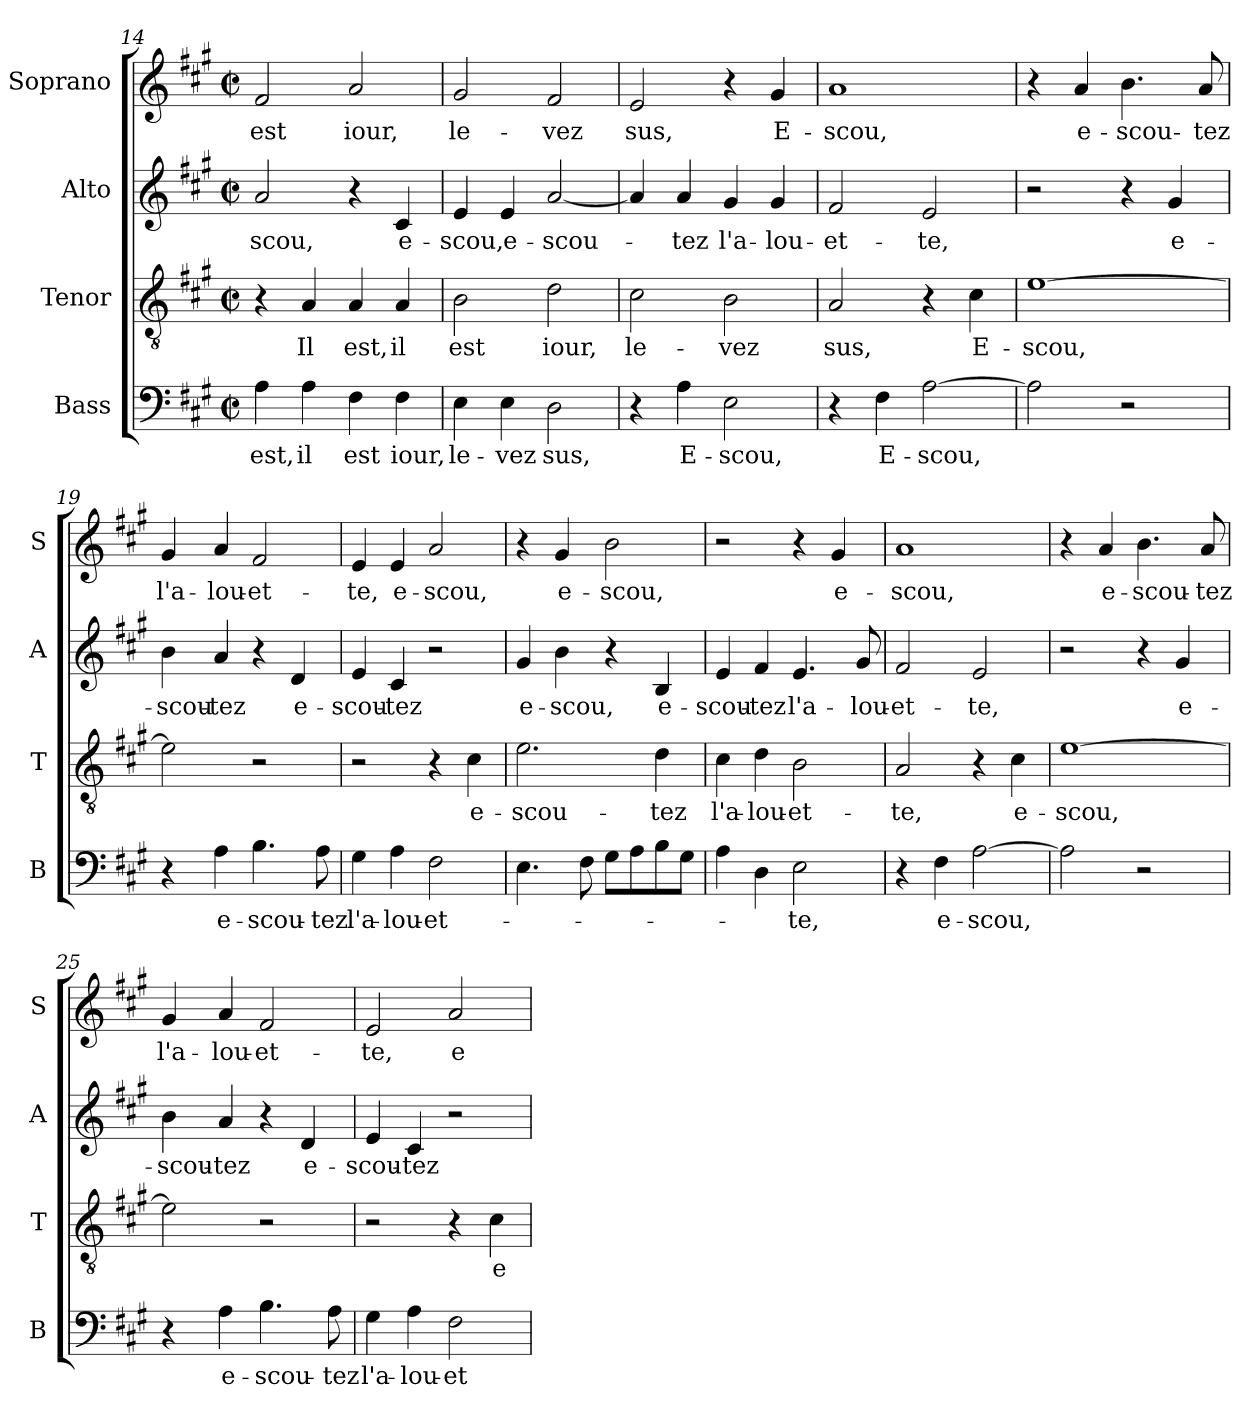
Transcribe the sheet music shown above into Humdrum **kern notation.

**kern	**text	**kern	**text	**kern	**text	**kern	**text
*part4	*part4	*part3	*part3	*part2	*part2	*part1	*part1
*staff4	*staff4	*staff3	*staff3	*staff2	*staff2	*staff1	*staff1
*I"Bass	*	*I"Tenor	*	*I"Alto	*	*I"Soprano	*
*I'B	*	*I'T	*	*I'A	*	*I'S	*
*clefF4	*	*clefGv2	*	*clefG2	*	*clefG2	*
*k[f#c#g#]	*	*k[f#c#g#]	*	*k[f#c#g#]	*	*k[f#c#g#]	*
*A:	*	*A:	*	*A:	*	*A:	*
*M2/2	*	*M2/2	*	*M2/2	*	*M2/2	*
*met(c|)	*	*met(c|)	*	*met(c|)	*	*met(c|)	*
=14	=14	=14	=14	=14	=14	=14	=14
!	!LO:LY:b	!	!	!	!LO:LY:b	!	!LO:LY:b
4A\	est,	4r	.	2a/	-scou,	2f#/	est
!	!LO:LY:b	!	!LO:LY:b	!	!	!	!
4A\	il	4A/	Il	.	.	.	.
!	!LO:LY:b	!	!LO:LY:b	!	!	!	!LO:LY:b
4F#\	est	4A/	est,	4r	.	2a/	iour,
!	!LO:LY:b	!	!LO:LY:b	!	!LO:LY:b	!	!
4F#\	iour,	4A/	il	4c#/	e-	.	.
=15	=15	=15	=15	=15	=15	=15	=15
!	!LO:LY:b	!	!LO:LY:b	!	!LO:LY:b	!	!LO:LY:b
4E\	le-	2B\	est	4e/	-scou,	2g#/	le-
!	!LO:LY:b	!	!	!	!LO:LY:b	!	!
4E\	-vez	.	.	4e/	e-	.	.
!	!LO:LY:b	!	!LO:LY:b	!	!LO:LY:b	!	!LO:LY:b
2D\	sus,	2d\	iour,	[2a/	-scou-	2f#/	-vez
=16	=16	=16	=16	=16	=16	=16	=16
!	!	!	!LO:LY:b	!	!	!	!LO:LY:b
4r	.	2c#\	le-	4a/]	.	2e/	sus,
!	!LO:LY:b	!	!	!	!LO:LY:b	!	!
4A\	E-	.	.	4a/	-tez	.	.
!	!LO:LY:b	!	!LO:LY:b	!	!LO:LY:b	!	!
2E\	-scou,	2B\	-vez	4g#/	l'a-	4r	.
!	!	!	!	!	!LO:LY:b	!	!LO:LY:b
.	.	.	.	4g#/	-lou-	4g#/	E-
!!LO:PB:g=z
=17	=17	=17	=17	=17	=17	=17	=17
!	!	!	!LO:LY:b	!	!LO:LY:b	!	!LO:LY:b
4r	.	2A/	sus,	2f#/	-et-	1a	-scou,
!	!LO:LY:b	!	!	!	!	!	!
4F#\	E-	.	.	.	.	.	.
!	!LO:LY:b	!	!	!	!LO:LY:b	!	!
[2A\	-scou,	4r	.	2e/	-te,	.	.
!	!	!	!LO:LY:b	!	!	!	!
.	.	4c#\	E-	.	.	.	.
=18	=18	=18	=18	=18	=18	=18	=18
!	!	!	!LO:LY:b	!	!	!	!
2A\]	.	[1e	-scou,	2r	.	4r	.
!	!	!	!	!	!	!	!LO:LY:b
.	.	.	.	.	.	4a/	e-
!	!	!	!	!	!	!	!LO:LY:b
2r	.	.	.	4r	.	4.b\	-scou-
!	!	!	!	!	!LO:LY:b	!	!
.	.	.	.	4g#/	e-	.	.
!	!	!	!	!	!	!	!LO:LY:b
.	.	.	.	.	.	8a/	-tez
=19	=19	=19	=19	=19	=19	=19	=19
!	!	!	!	!	!LO:LY:b	!	!LO:LY:b
4r	.	2e\]	.	4b\	-scou-	4g#/	l'a-
!	!LO:LY:b	!	!	!	!LO:LY:b	!	!LO:LY:b
4A\	e-	.	.	4a/	-tez	4a/	-lou-
!	!LO:LY:b	!	!	!	!	!	!LO:LY:b
4.B\	-scou-	2r	.	4r	.	2f#/	-et-
!	!	!	!	!	!LO:LY:b	!	!
.	.	.	.	4d/	e-	.	.
!	!LO:LY:b	!	!	!	!	!	!
8A\	-tez	.	.	.	.	.	.
=20	=20	=20	=20	=20	=20	=20	=20
!	!LO:LY:b	!	!	!	!LO:LY:b	!	!LO:LY:b
4G#\	l'a-	2r	.	4e/	-scou-	4e/	-te,
!	!LO:LY:b	!	!	!	!LO:LY:b	!	!LO:LY:b
4A\	-lou-	.	.	4c#/	-tez	4e/	e-
!	!LO:LY:b	!	!	!	!	!	!LO:LY:b
2F#\	-et-	4r	.	2r	.	2a/	-scou,
!	!	!	!LO:LY:b	!	!	!	!
.	.	4c#\	e-	.	.	.	.
=21	=21	=21	=21	=21	=21	=21	=21
!	!	!	!LO:LY:b	!	!LO:LY:b	!	!
4.E\	.	2.e\	-scou-	4g#/	e-	4r	.
!	!	!	!	!	!LO:LY:b	!	!LO:LY:b
.	.	.	.	4b\	-scou,	4g#/	e-
8F#\	.	.	.	.	.	.	.
!	!	!	!	!	!	!	!LO:LY:b
8G#\L	.	.	.	4r	.	2b\	-scou,
8A\	.	.	.	.	.	.	.
!	!	!	!LO:LY:b	!	!LO:LY:b	!	!
8B\	.	4d\	-tez	4B/	e-	.	.
8G#\J	.	.	.	.	.	.	.
=22	=22	=22	=22	=22	=22	=22	=22
!	!	!	!LO:LY:b	!	!LO:LY:b	!	!
4A\	.	4c#\	l'a-	4e/	-scou-	2r	.
!	!	!	!LO:LY:b	!	!LO:LY:b	!	!
4D\	.	4d\	-lou-	4f#/	-tez	.	.
!	!LO:LY:b	!	!LO:LY:b	!	!LO:LY:b	!	!
2E\	-te,	2B\	-et-	4.e/	l'a-	4r	.
!	!	!	!	!	!	!	!LO:LY:b
.	.	.	.	.	.	4g#/	e-
!	!	!	!	!	!LO:LY:b	!	!
.	.	.	.	8g#/	-lou-	.	.
!!LO:LB:g=z
=23	=23	=23	=23	=23	=23	=23	=23
!	!	!	!LO:LY:b	!	!LO:LY:b	!	!LO:LY:b
4r	.	2A/	-te,	2f#/	-et-	1a	-scou,
!	!LO:LY:b	!	!	!	!	!	!
4F#\	e-	.	.	.	.	.	.
!	!LO:LY:b	!	!	!	!LO:LY:b	!	!
[2A\	-scou,	4r	.	2e/	-te,	.	.
!	!	!	!LO:LY:b	!	!	!	!
.	.	4c#\	e-	.	.	.	.
=24	=24	=24	=24	=24	=24	=24	=24
!	!	!	!LO:LY:b	!	!	!	!
2A\]	.	[1e	-scou,	2r	.	4r	.
!	!	!	!	!	!	!	!LO:LY:b
.	.	.	.	.	.	4a/	e-
!	!	!	!	!	!	!	!LO:LY:b
2r	.	.	.	4r	.	4.b\	-scou-
!	!	!	!	!	!LO:LY:b	!	!
.	.	.	.	4g#/	e-	.	.
!	!	!	!	!	!	!	!LO:LY:b
.	.	.	.	.	.	8a/	-tez
=25	=25	=25	=25	=25	=25	=25	=25
!	!	!	!	!	!LO:LY:b	!	!LO:LY:b
4r	.	2e\]	.	4b\	-scou-	4g#/	l'a-
!	!LO:LY:b	!	!	!	!LO:LY:b	!	!LO:LY:b
4A\	e-	.	.	4a/	-tez	4a/	-lou-
!	!LO:LY:b	!	!	!	!	!	!LO:LY:b
4.B\	-scou-	2r	.	4r	.	2f#/	-et-
!	!	!	!	!	!LO:LY:b	!	!
.	.	.	.	4d/	e-	.	.
!	!LO:LY:b	!	!	!	!	!	!
8A\	-tez	.	.	.	.	.	.
=26	=26	=26	=26	=26	=26	=26	=26
!	!LO:LY:b	!	!	!	!LO:LY:b	!	!LO:LY:b
4G#\	l'a-	2r	.	4e/	-scou-	2e/	-te,
!	!LO:LY:b	!	!	!	!LO:LY:b	!	!
4A\	-lou-	.	.	4c#/	-tez	.	.
!	!LO:LY:b	!	!	!	!	!	!LO:LY:b
2F#\	-et-	4r	.	2r	.	2a/	e-
!	!	!	!LO:LY:b	!	!	!	!
.	.	4c#\	e-	.	.	.	.
=	=	=	=	=	=	=	=
*-	*-	*-	*-	*-	*-	*-	*-
